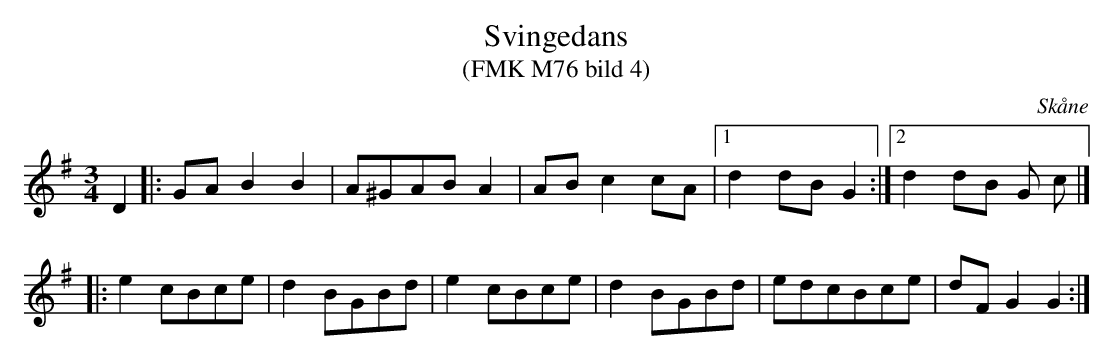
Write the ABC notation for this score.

X:1
T:Svingedans
T:(FMK M76 bild 4)
O:Skåne
M:3/4
L:1/8
Q:1/4=108
K:G
D2 |: GA B2B2 | A^GABA2 | AB c2cA |1 d2dB G2 :|2 d2dB G c |]
 |: e2cBce | d2BGBd | e2cBce | d2BGBd | edcBce | dF G2G2 :|
